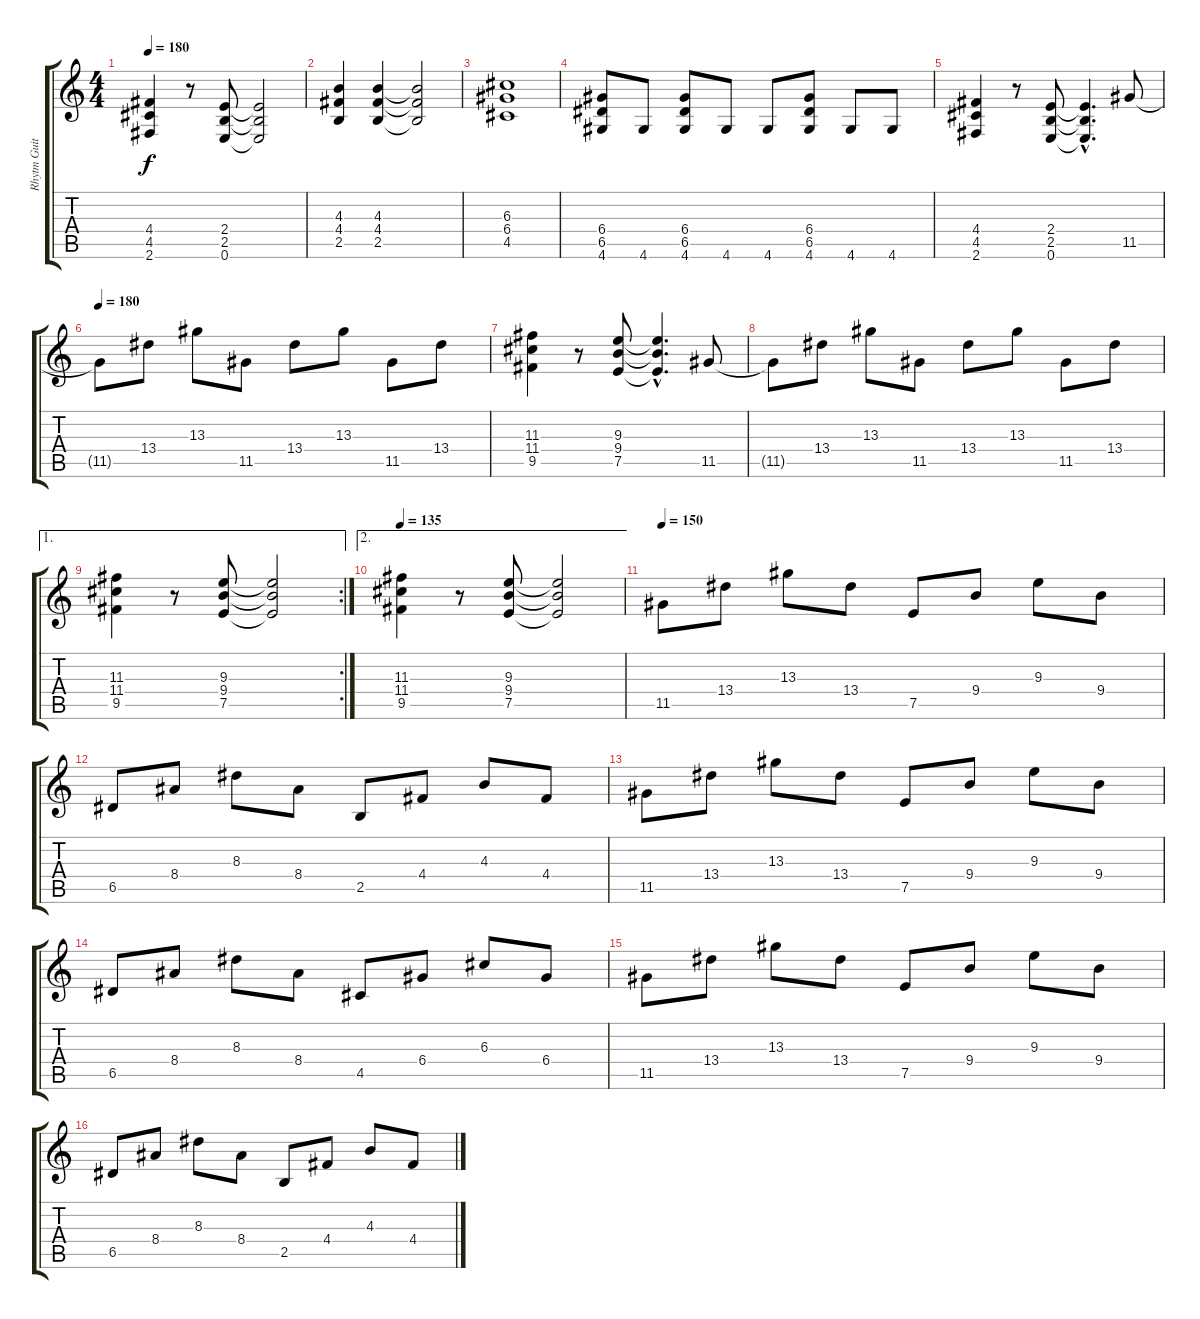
\track ("Rhytm Guitar" "Rhytm Guit") {instrument distortionguitar}
\staff {score tabs}
\tuning (E4 B3 G3 D3 A2 E2) {hide}
\ts (4 4)
\tempo 180
\clef g2
\ks c
(4.4 4.5 2.6).4{dy f} r.8 (2.4 2.5 0.6).8 (2.4{t} 2.5{t} 0.6{t}).2 |
(4.3 4.4 2.5).4 (4.3 4.4 2.5).4 (4.3{t} 4.4{t} 2.5{t}).2 |
(6.3 6.4 4.5).1 |
(6.4 6.5 4.6).8 4.6.8 (6.4 6.5 4.6).8 4.6.8 4.6.8 (6.4 6.5 4.6).8 4.6.8 4.6.8 |
(4.4 4.5 2.6).4 r.8 (2.4 2.5 0.6).8 (2.4{hac t} 2.5{hac t} 0.6{hac t}).4{d} 11.5.8 |
\tempo 180
11.5{t}.8 13.4.8 13.3.8 11.5.8 13.4.8 13.3.8 11.5.8 13.4.8 |
(11.3 11.4 9.5).4 r.8 (9.3 9.4 7.5).8 (9.3{hac t} 9.4{hac t} 7.5{hac t}).4{d} 11.5.8 |
11.5{t}.8 13.4.8 13.3.8 11.5.8 13.4.8 13.3.8 11.5.8 13.4.8 |
\ae 1
\rc 2
(11.3 11.4 9.5).4 r.8 (9.3 9.4 7.5).8 (9.3{t} 9.4{t} 7.5{t}).2 |
\ae 2
\tempo 135
(11.3 11.4 9.5).4 r.8 (9.3 9.4 7.5).8 (9.3{t} 9.4{t} 7.5{t}).2 |
\tempo 150
11.5.8 13.4.8 13.3.8 13.4.8 7.5.8 9.4.8 9.3.8 9.4.8 |
6.5.8 8.4.8 8.3.8 8.4.8 2.5.8 4.4.8 4.3.8 4.4.8 |
11.5.8 13.4.8 13.3.8 13.4.8 7.5.8 9.4.8 9.3.8 9.4.8 |
6.5.8 8.4.8 8.3.8 8.4.8 4.5.8 6.4.8 6.3.8 6.4.8 |
11.5.8 13.4.8 13.3.8 13.4.8 7.5.8 9.4.8 9.3.8 9.4.8 |
6.5.8 8.4.8 8.3.8 8.4.8 2.5.8 4.4.8 4.3.8 4.4.8
